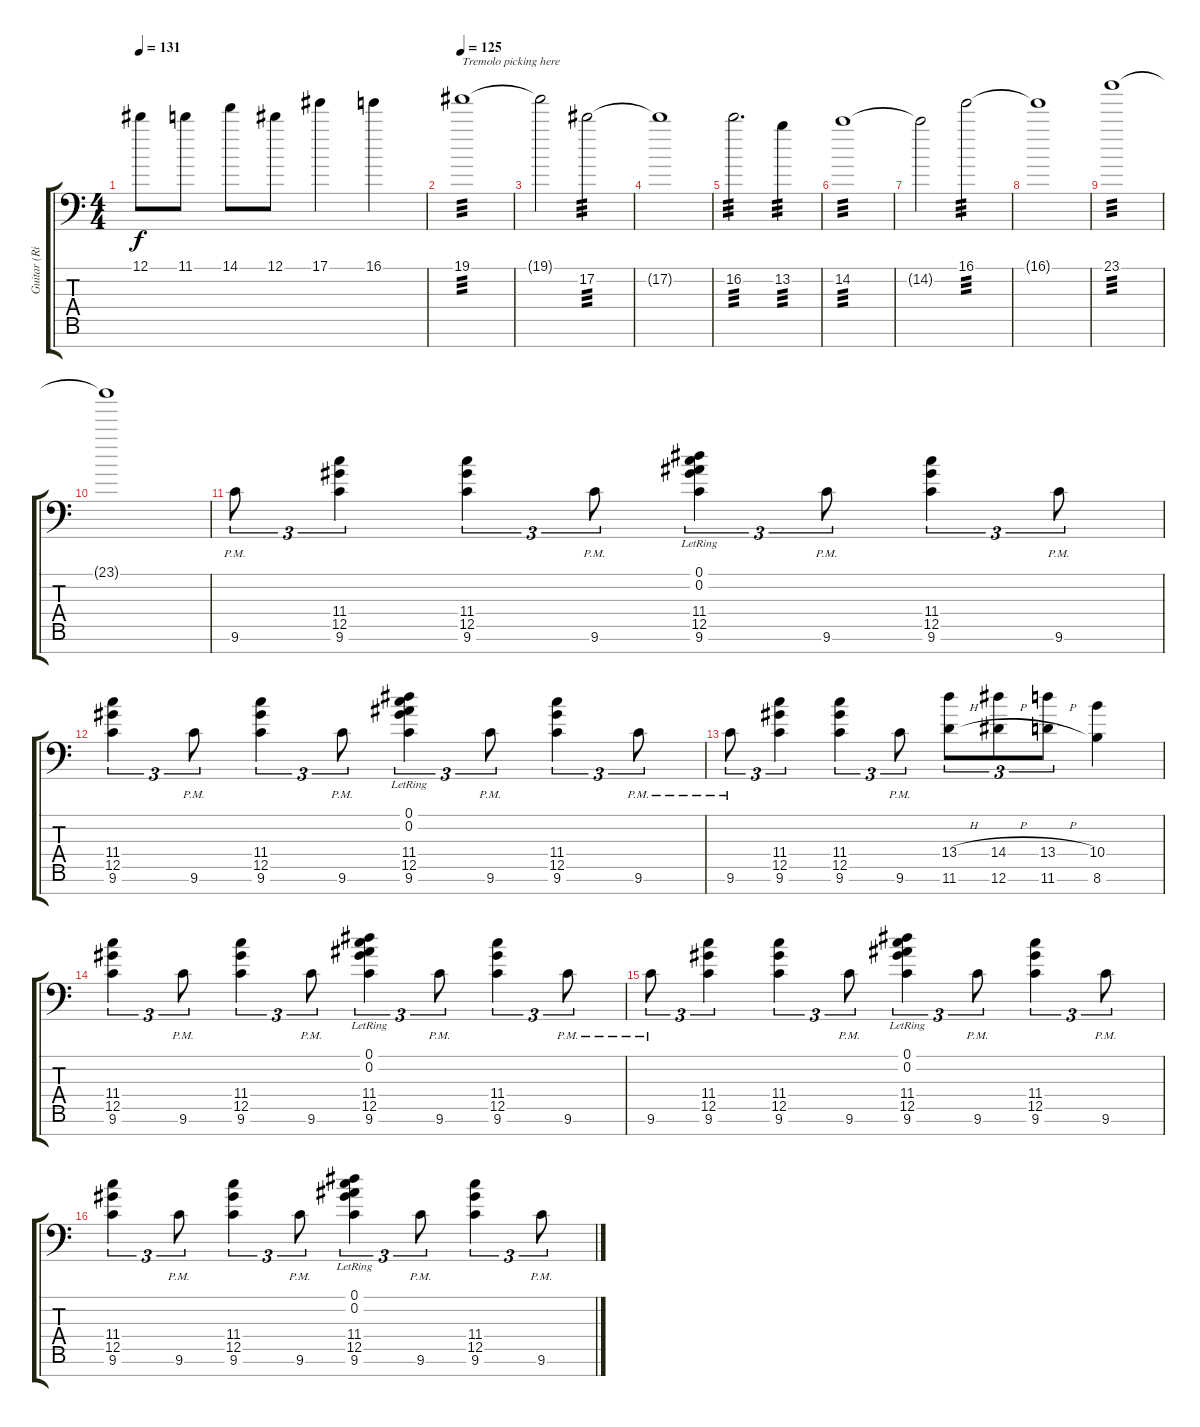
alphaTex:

\track ("Guitar (Right)" "Guitar (Ri") {instrument distortionguitar}
\staff {score tabs}
\tuning (Eb4 Bb3 Gb3 Db3 Ab2 Eb2 Bb1) {hide}
\ts (4 4)
\tempo 131
\clef f4
\ks c
12.1.8{dy f} 11.1.8 14.1.8 12.1.8 17.1.4 16.1.4 |
\tempo 125
19.1.1{txt "Tremolo picking here" tp 3} |
19.1{t}.2 17.2.2{tp 3} |
17.2{t}.1 |
16.2.2{d tp 3} 13.2.4{tp 3} |
14.2.1{tp 3} |
14.2{t}.2 16.1.2{tp 3} |
16.1{t}.1 |
23.1.1{tp 3} |
23.1{t}.1 |
9.6{pm}.8{tu (3 2)} (11.4 12.5 9.6).4{tu (3 2)} (11.4 12.5 9.6).4{tu (3 2)} 9.6{pm}.8{tu (3 2)} (0.1{lr} 0.2{lr} 11.4 12.5 9.6).4{tu (3 2)} 9.6{pm}.8{tu (3 2)} (11.4 12.5 9.6).4{tu (3 2)} 9.6{pm}.8{tu (3 2)} |
(11.4 12.5 9.6).4{tu (3 2)} 9.6{pm}.8{tu (3 2)} (11.4 12.5 9.6).4{tu (3 2)} 9.6{pm}.8{tu (3 2)} (0.1{lr} 0.2{lr} 11.4 12.5 9.6).4{tu (3 2)} 9.6{pm}.8{tu (3 2)} (11.4 12.5 9.6).4{tu (3 2)} 9.6{pm}.8{tu (3 2)} |
9.6{pm}.8{tu (3 2)} (11.4 12.5 9.6).4{tu (3 2)} (11.4 12.5 9.6).4{tu (3 2)} 9.6{pm}.8{tu (3 2)} (13.4{h} 11.6{h}).8{tu (3 2)} (14.4{h} 12.6{h}).8{tu (3 2)} (13.4{h} 11.6{h}).8{tu (3 2)} (10.4 8.6).4 |
(11.4 12.5 9.6).4{tu (3 2)} 9.6{pm}.8{tu (3 2)} (11.4 12.5 9.6).4{tu (3 2)} 9.6{pm}.8{tu (3 2)} (0.1{lr} 0.2{lr} 11.4 12.5 9.6).4{tu (3 2)} 9.6{pm}.8{tu (3 2)} (11.4 12.5 9.6).4{tu (3 2)} 9.6{pm}.8{tu (3 2)} |
9.6{pm}.8{tu (3 2)} (11.4 12.5 9.6).4{tu (3 2)} (11.4 12.5 9.6).4{tu (3 2)} 9.6{pm}.8{tu (3 2)} (0.1{lr} 0.2{lr} 11.4 12.5 9.6).4{tu (3 2)} 9.6{pm}.8{tu (3 2)} (11.4 12.5 9.6).4{tu (3 2)} 9.6{pm}.8{tu (3 2)} |
(11.4 12.5 9.6).4{tu (3 2)} 9.6{pm}.8{tu (3 2)} (11.4 12.5 9.6).4{tu (3 2)} 9.6{pm}.8{tu (3 2)} (0.1{lr} 0.2{lr} 11.4 12.5 9.6).4{tu (3 2)} 9.6{pm}.8{tu (3 2)} (11.4 12.5 9.6).4{tu (3 2)} 9.6{pm}.8{tu (3 2)}
